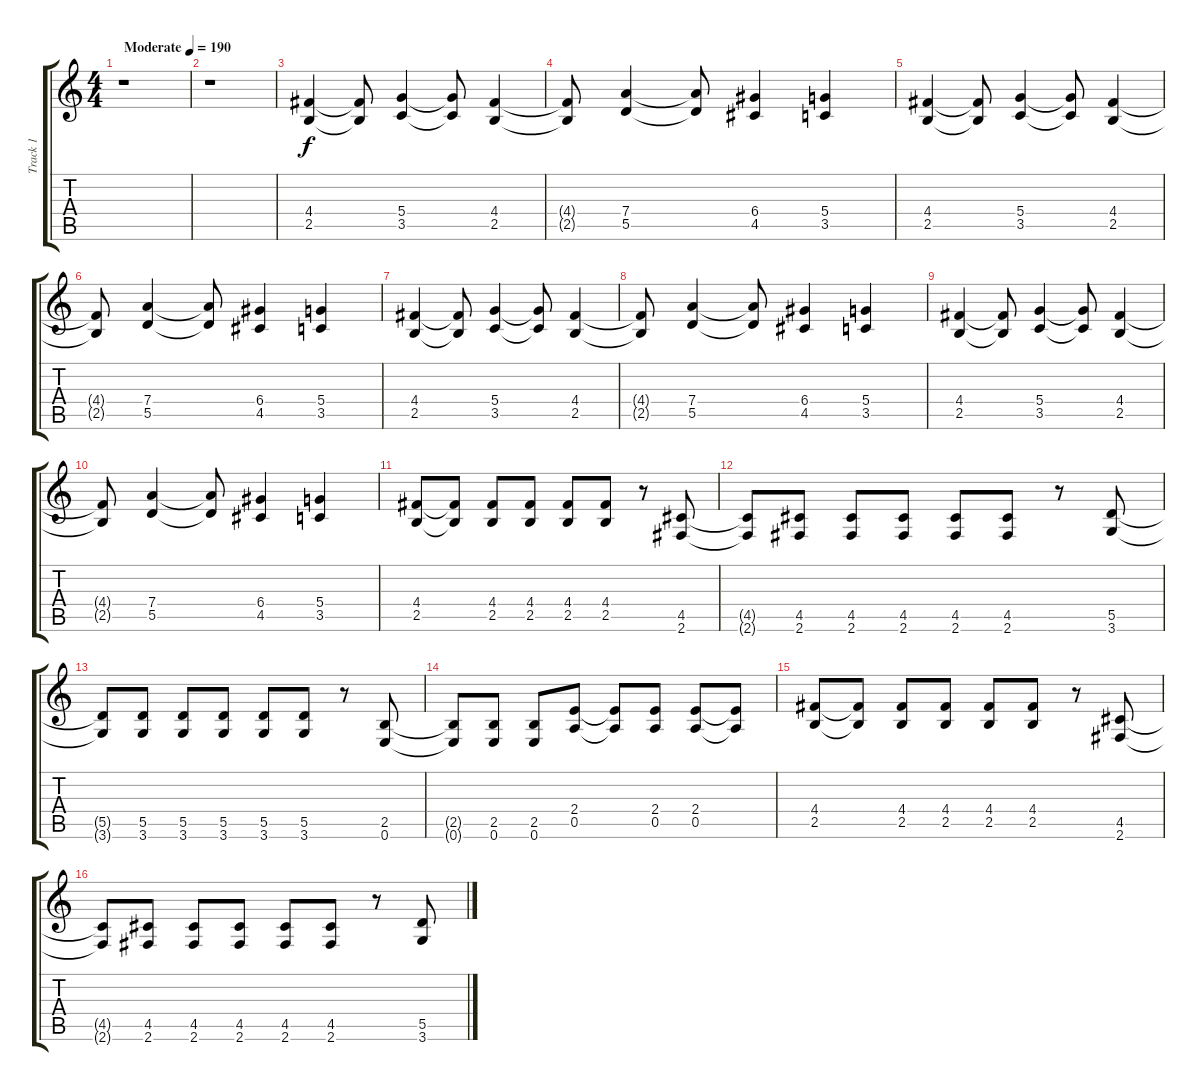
\track ("Track 1" "Track 1") {instrument overdrivenguitar}
\staff {score tabs}
\tuning (E4 B3 G3 D3 A2 E2) {hide}
\ts (4 4)
\tempo (190 "Moderate")
\clef g2
\ks c
r.1{dy f instrument overdrivenguitar} |
r.1 |
(4.4 2.5).4 (4.4{t} 2.5{t}).8 (5.4 3.5).4 (5.4{t} 3.5{t}).8 (4.4 2.5).4 |
(4.4{t} 2.5{t}).8 (7.4 5.5).4 (7.4{t} 5.5{t}).8 (6.4 4.5).4 (5.4 3.5).4 |
(4.4 2.5).4 (4.4{t} 2.5{t}).8 (5.4 3.5).4 (5.4{t} 3.5{t}).8 (4.4 2.5).4 |
(4.4{t} 2.5{t}).8 (7.4 5.5).4 (7.4{t} 5.5{t}).8 (6.4 4.5).4 (5.4 3.5).4 |
(4.4 2.5).4 (4.4{t} 2.5{t}).8 (5.4 3.5).4 (5.4{t} 3.5{t}).8 (4.4 2.5).4 |
(4.4{t} 2.5{t}).8 (7.4 5.5).4 (7.4{t} 5.5{t}).8 (6.4 4.5).4 (5.4 3.5).4 |
(4.4 2.5).4 (4.4{t} 2.5{t}).8 (5.4 3.5).4 (5.4{t} 3.5{t}).8 (4.4 2.5).4 |
(4.4{t} 2.5{t}).8 (7.4 5.5).4 (7.4{t} 5.5{t}).8 (6.4 4.5).4 (5.4 3.5).4 |
(4.4 2.5).8 (4.4{t} 2.5{t}).8 (4.4 2.5).8 (4.4 2.5).8 (4.4 2.5).8 (4.4 2.5).8 r.8 (4.5 2.6).8 |
(4.5{t} 2.6{t}).8 (4.5 2.6).8 (4.5 2.6).8 (4.5 2.6).8 (4.5 2.6).8 (4.5 2.6).8 r.8 (5.5 3.6).8 |
(5.5{t} 3.6{t}).8 (5.5 3.6).8 (5.5 3.6).8 (5.5 3.6).8 (5.5 3.6).8 (5.5 3.6).8 r.8 (2.5 0.6).8 |
(2.5{t} 0.6{t}).8 (2.5 0.6).8 (2.5 0.6).8 (2.4 0.5).8 (2.4{t} 0.5{t}).8 (2.4 0.5).8 (2.4 0.5).8 (2.4{t} 0.5{t}).8 |
(4.4 2.5).8 (4.4{t} 2.5{t}).8 (4.4 2.5).8 (4.4 2.5).8 (4.4 2.5).8 (4.4 2.5).8 r.8 (4.5 2.6).8 |
(4.5{t} 2.6{t}).8 (4.5 2.6).8 (4.5 2.6).8 (4.5 2.6).8 (4.5 2.6).8 (4.5 2.6).8 r.8 (5.5 3.6).8
